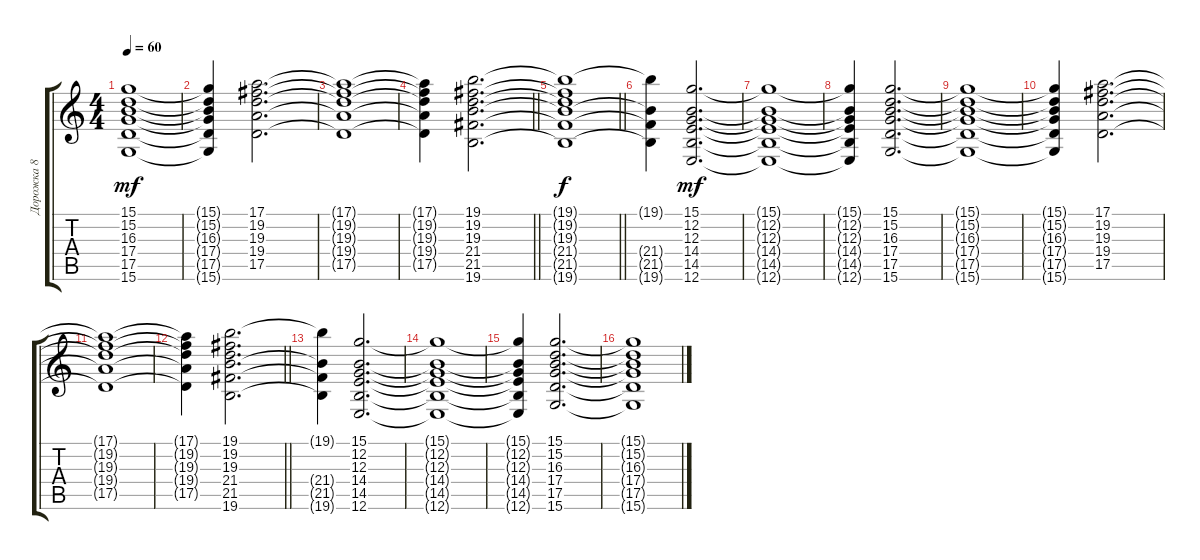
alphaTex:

\track ("Дорожка 8" "Дорожка 8") {instrument stringensemble1}
\staff {score tabs}
\tuning (E4 B3 G3 D3 A2 E2) {hide}
\ts (4 4)
\tempo 60
\clef g2
\ks c
(15.1{t} 15.2{t} 16.3{t} 17.4{t} 17.5{t} 15.6{t}).1{dy mf} |
(15.1{t} 15.2{t} 16.3{t} 17.4{t} 17.5{t} 15.6{t}).4 (17.1 19.2 19.3 19.4 17.5).2{d} |
(17.1{t} 19.2{t} 19.3{t} 19.4{t} 17.5{t}).1 |
\barLineRight lightlight
(17.1{t} 19.2{t} 19.3{t} 19.4{t} 17.5{t}).4 (19.1 19.2 19.3 21.4 21.5 19.6).2{d} |
\barLineRight lightlight
(19.1{t} 19.2{t} 19.3{t} 21.4{t} 21.5{t} 19.6{t}).1{dy f} |
\section ("" "")
(19.1{t} 21.4{t} 21.5{t} 19.6{t}).4 (15.1 12.2 12.3 14.4 14.5 12.6).2{d dy mf} |
(15.1{t} 12.2{t} 12.3{t} 14.4{t} 14.5{t} 12.6{t}).1 |
(15.1{t} 12.2{t} 12.3{t} 14.4{t} 14.5{t} 12.6{t}).4 (15.1 15.2 16.3 17.4 17.5 15.6).2{d} |
(15.1{t} 15.2{t} 16.3{t} 17.4{t} 17.5{t} 15.6{t}).1 |
(15.1{t} 15.2{t} 16.3{t} 17.4{t} 17.5{t} 15.6{t}).4 (17.1 19.2 19.3 19.4 17.5).2{d} |
(17.1{t} 19.2{t} 19.3{t} 19.4{t} 17.5{t}).1 |
\barLineRight lightlight
(17.1{t} 19.2{t} 19.3{t} 19.4{t} 17.5{t}).4 (19.1 19.2 19.3 21.4 21.5 19.6).2{d} |
\section ("" "")
(19.1{t} 21.4{t} 21.5{t} 19.6{t}).4 (15.1 12.2 12.3 14.4 14.5 12.6).2{d} |
(15.1{t} 12.2{t} 12.3{t} 14.4{t} 14.5{t} 12.6{t}).1 |
(15.1{t} 12.2{t} 12.3{t} 14.4{t} 14.5{t} 12.6{t}).4 (15.1 15.2 16.3 17.4 17.5 15.6).2{d} |
(15.1{t} 15.2{t} 16.3{t} 17.4{t} 17.5{t} 15.6{t}).1
